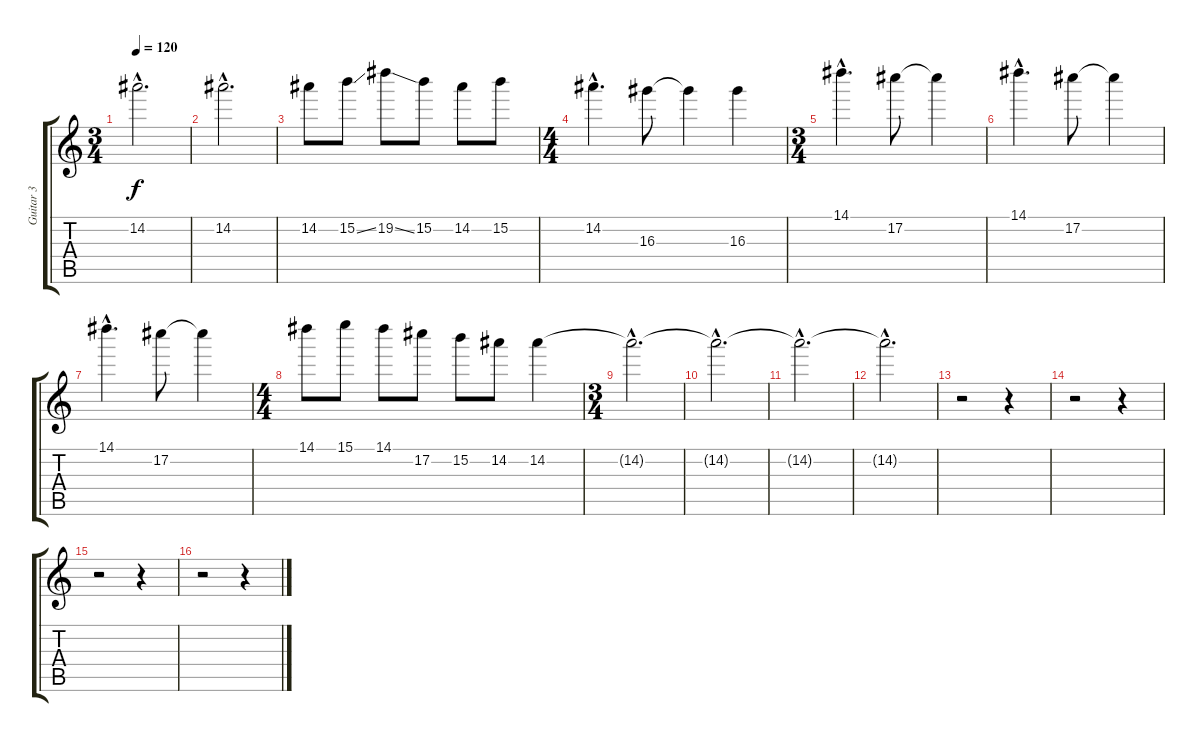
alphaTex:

\track ("Guitar 3" "Guitar 3") {instrument distortionguitar}
\staff {score tabs}
\tuning (Db5 Ab4 E4 B3 Gb3 Db3) {hide}
\ts (3 4)
\tempo 120
\clef g2
\ks c
14.2{hac}.2{d dy f} |
14.2{hac}.2{d} |
14.2.8 15.2{ss}.8 19.2{ss}.8 15.2.8 14.2.8 15.2.8 |
\ts (4 4)
14.2{hac}.4{d} 16.3.8 16.3{t}.4 16.3.4 |
\ts (3 4)
14.1{hac}.4{d} 17.2.8 17.2{t}.4 |
14.1{hac}.4{d} 17.2.8 17.2{t}.4 |
14.1{hac}.4{d} 17.2.8 17.2{t}.4 |
\ts (4 4)
14.1.8 15.1.8 14.1.8 17.2.8 15.2.8 14.2.8 14.2.4 |
\ts (3 4)
14.2{hac t}.2{d} |
14.2{hac t}.2{d} |
14.2{hac t}.2{d} |
14.2{hac t}.2{d} |
r.2 r.4 |
r.2 r.4 |
r.2 r.4 |
r.2 r.4
